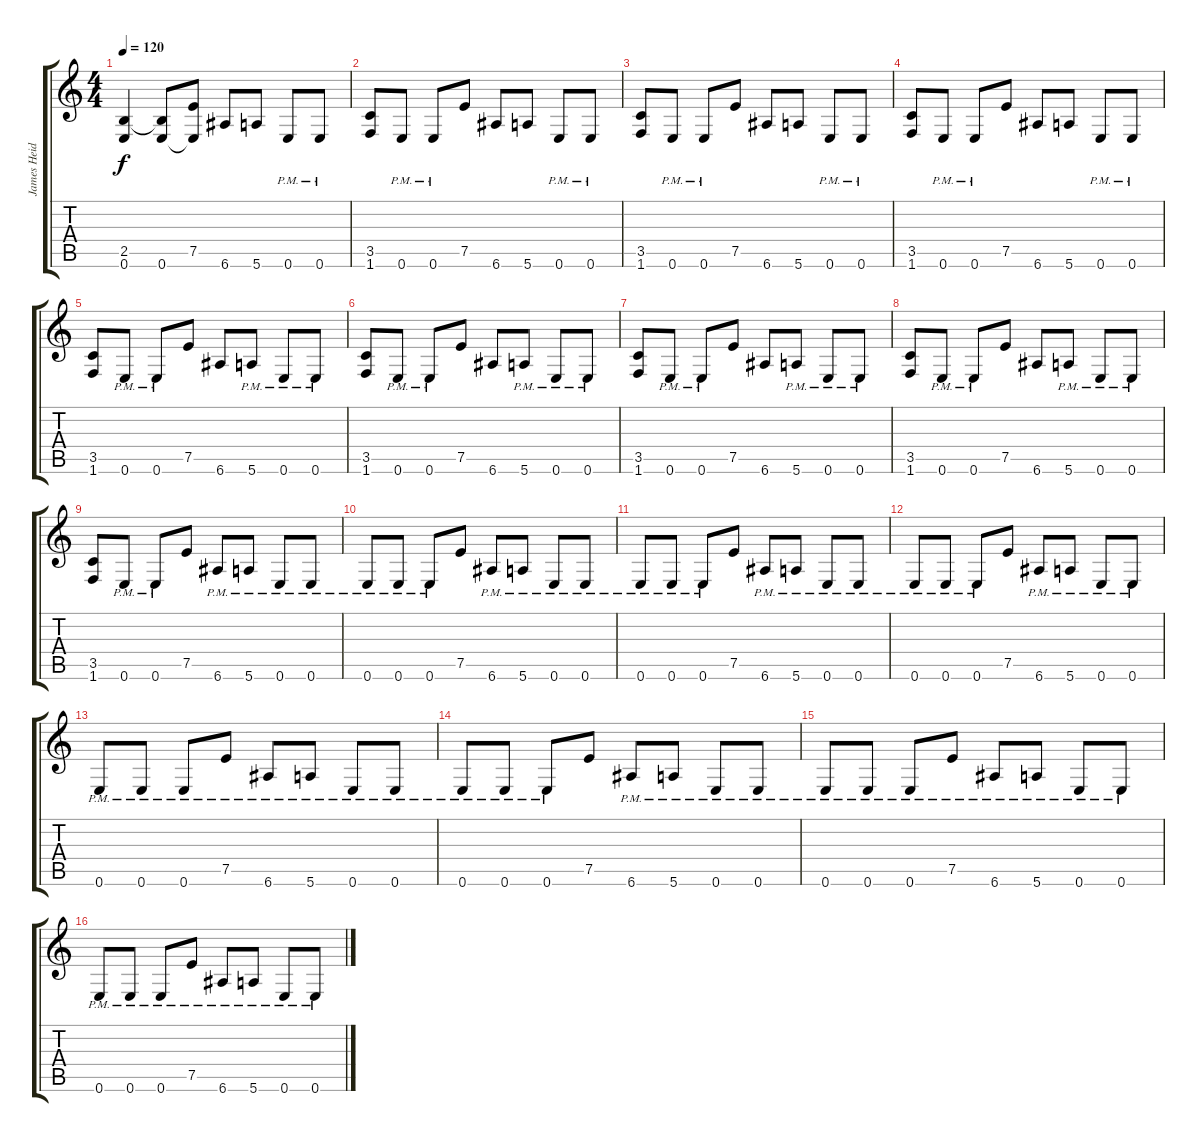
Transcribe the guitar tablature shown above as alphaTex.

\track ("James Heidfield Rythmn" "James Heid") {instrument distortionguitar}
\staff {score tabs}
\tuning (E4 B3 G3 D3 A2 E2) {hide}
\ts (4 4)
\tempo 120
\clef g2
\ks c
(2.5 0.6).4{dy f} (2.5{t} 0.6).8 (7.5 0.6{t}).8 6.6.8 5.6.8 0.6{pm}.8 0.6{pm}.8 |
(3.5 1.6).8 0.6{pm}.8 0.6{pm}.8 7.5.8 6.6.8 5.6.8 0.6{pm}.8 0.6{pm}.8 |
(3.5 1.6).8 0.6{pm}.8 0.6{pm}.8 7.5.8 6.6.8 5.6.8 0.6{pm}.8 0.6{pm}.8 |
(3.5 1.6).8{volume 10} 0.6{pm}.8 0.6{pm}.8 7.5.8 6.6.8 5.6.8 0.6{pm}.8 0.6{pm}.8 |
(3.5 1.6).8 0.6{pm}.8 0.6{pm}.8 7.5.8 6.6.8 5.6{pm}.8 0.6{pm}.8 0.6{pm}.8 |
(3.5 1.6).8 0.6{pm}.8 0.6{pm}.8 7.5.8 6.6.8 5.6{pm}.8 0.6{pm}.8 0.6{pm}.8 |
(3.5 1.6).8 0.6{pm}.8 0.6{pm}.8 7.5.8 6.6.8 5.6{pm}.8 0.6{pm}.8 0.6{pm}.8 |
(3.5 1.6).8 0.6{pm}.8 0.6{pm}.8 7.5.8 6.6.8 5.6{pm}.8 0.6{pm}.8 0.6{pm}.8 |
(3.5 1.6).8{volume 8} 0.6{pm}.8 0.6{pm}.8 7.5.8 6.6{pm}.8 5.6{pm}.8 0.6{pm}.8 0.6{pm}.8 |
0.6{pm}.8 0.6{pm}.8 0.6{pm}.8 7.5.8 6.6{pm}.8 5.6{pm}.8 0.6{pm}.8 0.6{pm}.8 |
0.6{pm}.8 0.6{pm}.8 0.6{pm}.8 7.5.8 6.6{pm}.8 5.6{pm}.8 0.6{pm}.8 0.6{pm}.8 |
0.6{pm}.8 0.6{pm}.8 0.6{pm}.8 7.5.8 6.6{pm}.8 5.6{pm}.8 0.6{pm}.8 0.6{pm}.8 |
0.6{pm}.8{volume 6} 0.6{pm}.8 0.6{pm}.8 7.5{pm}.8 6.6{pm}.8 5.6{pm}.8 0.6{pm}.8 0.6{pm}.8 |
0.6{pm}.8{volume 6} 0.6{pm}.8 0.6{pm}.8 7.5.8 6.6{pm}.8 5.6{pm}.8 0.6{pm}.8 0.6{pm}.8 |
0.6{pm}.8 0.6{pm}.8 0.6{pm}.8 7.5{pm}.8 6.6{pm}.8 5.6{pm}.8 0.6{pm}.8 0.6{pm}.8 |
0.6{pm}.8 0.6{pm}.8 0.6{pm}.8 7.5{pm}.8 6.6{pm}.8 5.6{pm}.8 0.6{pm}.8 0.6{pm}.8
